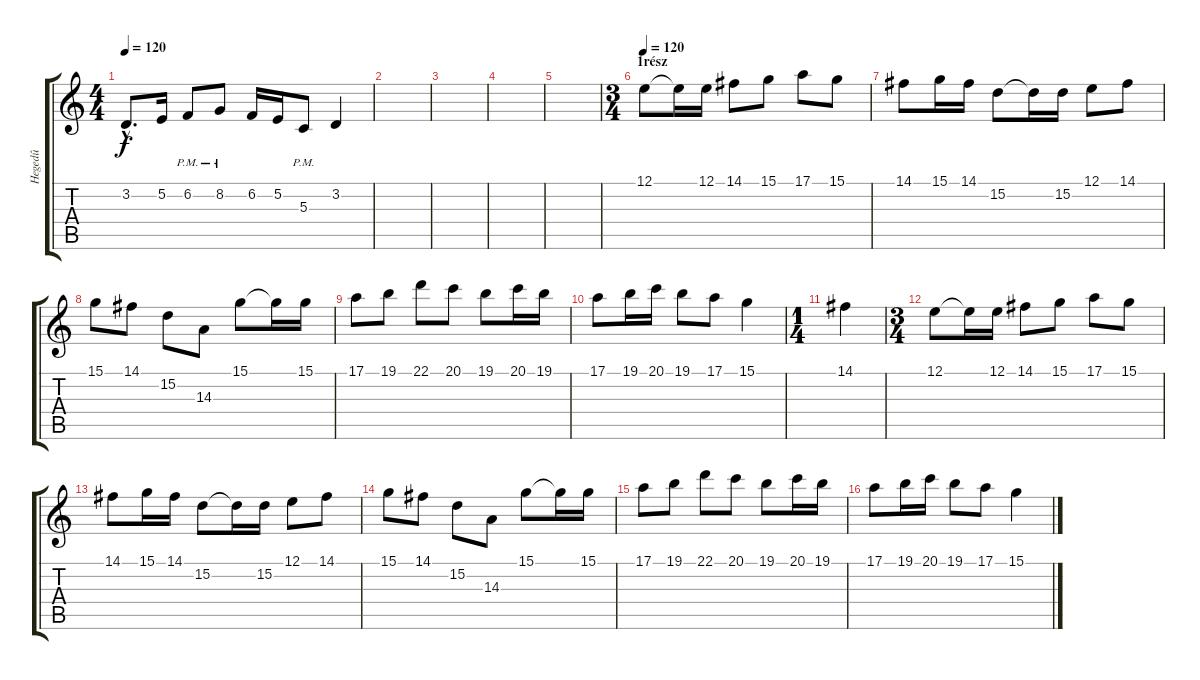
\track ("Hegedû" "Hegedû") {instrument violin}
\staff {score tabs}
\tuning (E4 B3 G3 D3 A2 E2) {hide}
\ts (4 4)
\tempo 120
\clef g2
\ks c
3.2{hac}.8{d dy f} 5.2.16 6.2{pm}.8 8.2{pm}.8 6.2.16 5.2.16 5.3{pm}.8 3.2.4 |
|
|
|
|
\ts (3 4)
\section ("" "1rész")
\tempo 120
12.1.8 12.1{t}.16 12.1.16 14.1.8 15.1.8 17.1.8 15.1.8 |
14.1.8 15.1.16 14.1.16 15.2.8 15.2{t}.16 15.2.16 12.1.8 14.1.8 |
15.1.8 14.1.8 15.2.8 14.3.8 15.1.8 15.1{t}.16 15.1.16 |
17.1.8 19.1.8 22.1.8 20.1.8 19.1.8 20.1.16 19.1.16 |
17.1.8 19.1.16 20.1.16 19.1.8 17.1.8 15.1.4 |
\ts (1 4)
14.1.4 |
\ts (3 4)
12.1.8 12.1{t}.16 12.1.16 14.1.8 15.1.8 17.1.8 15.1.8 |
14.1.8 15.1.16 14.1.16 15.2.8 15.2{t}.16 15.2.16 12.1.8 14.1.8 |
15.1.8 14.1.8 15.2.8 14.3.8 15.1.8 15.1{t}.16 15.1.16 |
17.1.8 19.1.8 22.1.8 20.1.8 19.1.8 20.1.16 19.1.16 |
17.1.8 19.1.16 20.1.16 19.1.8 17.1.8 15.1.4
